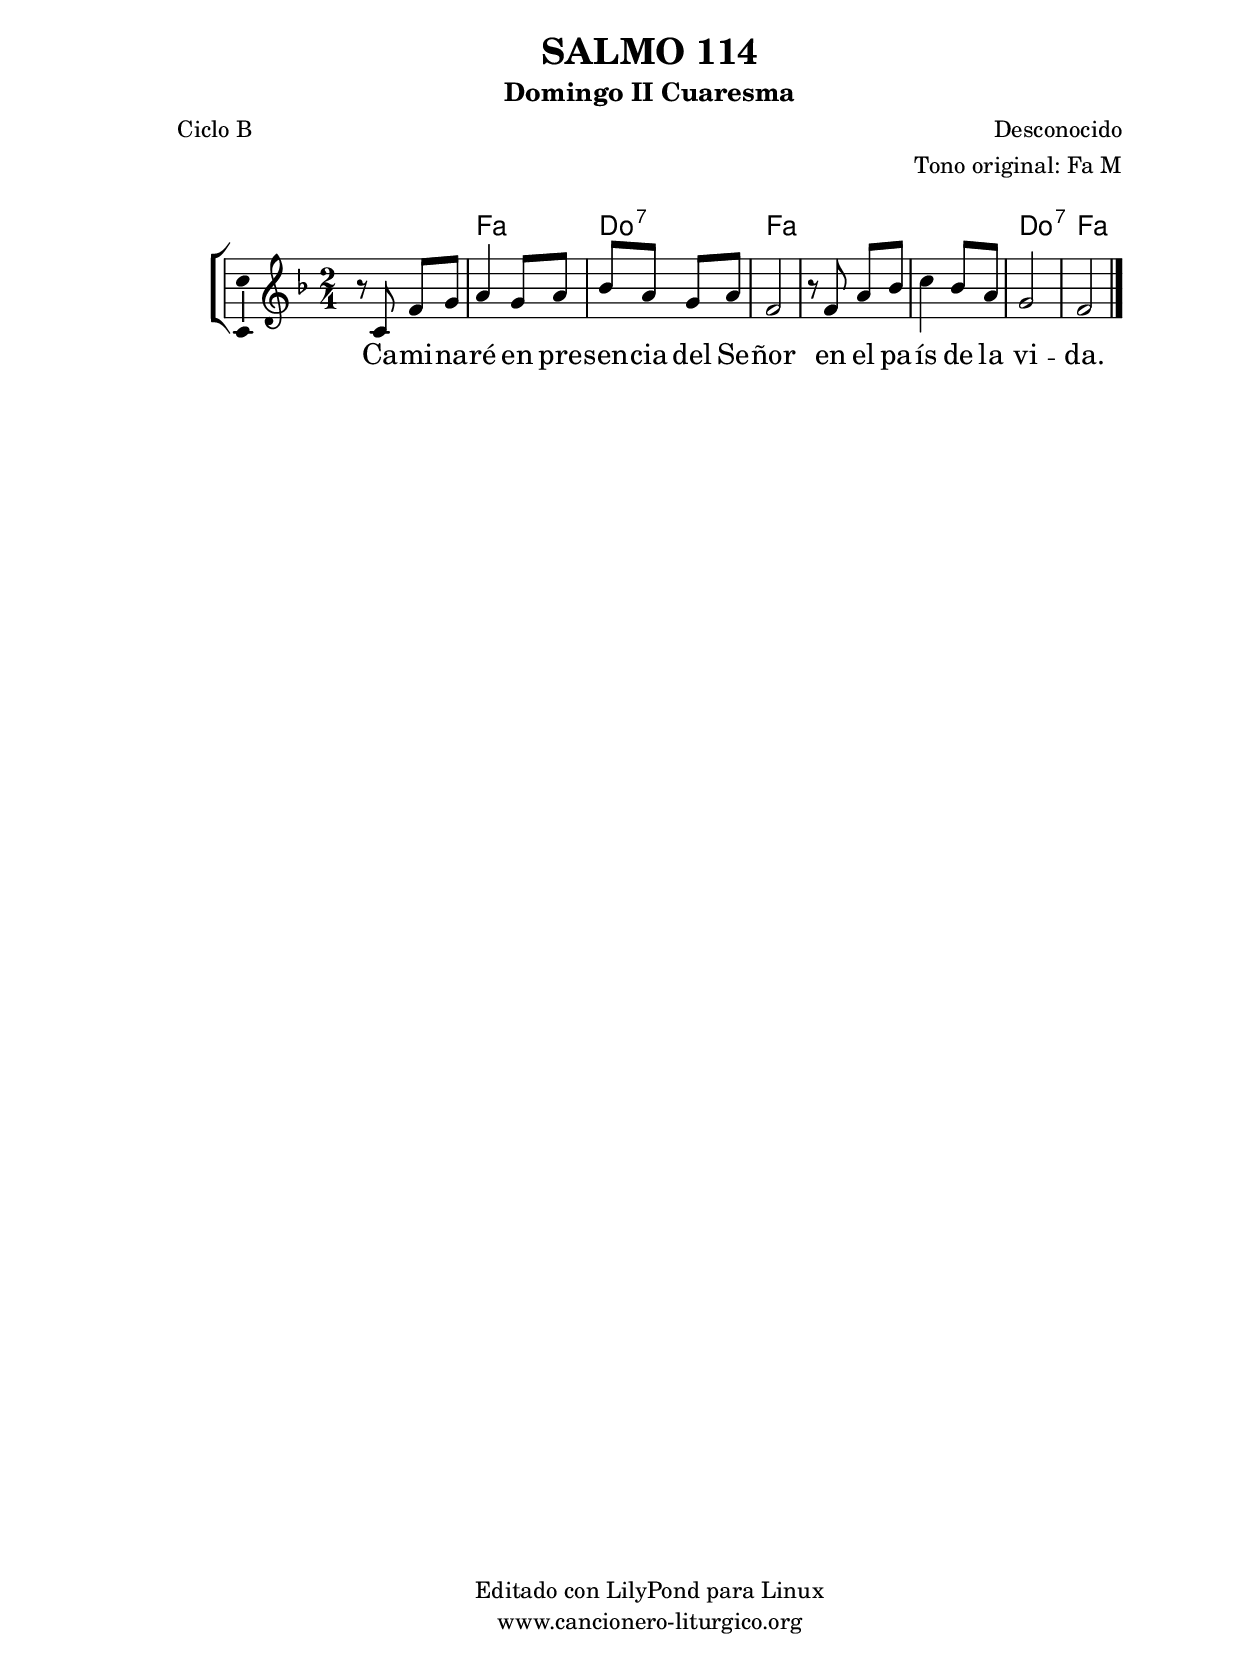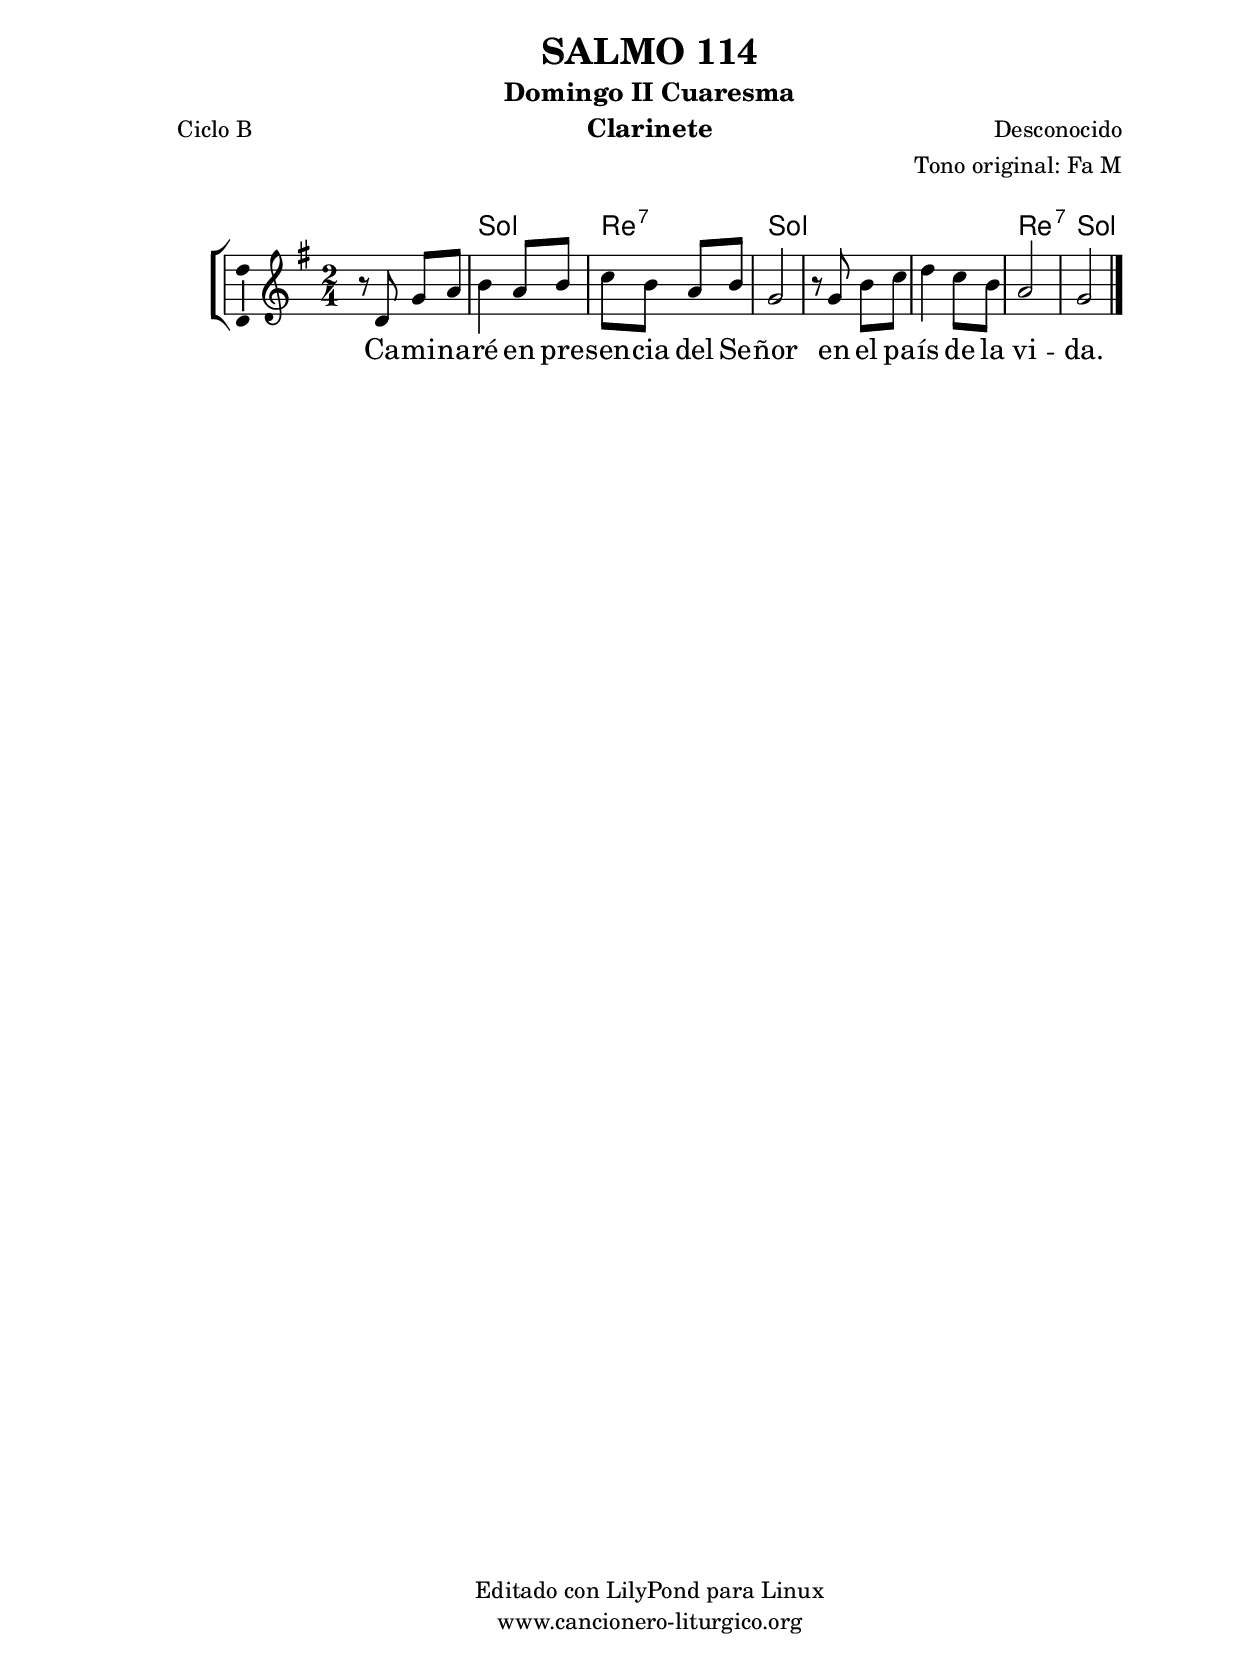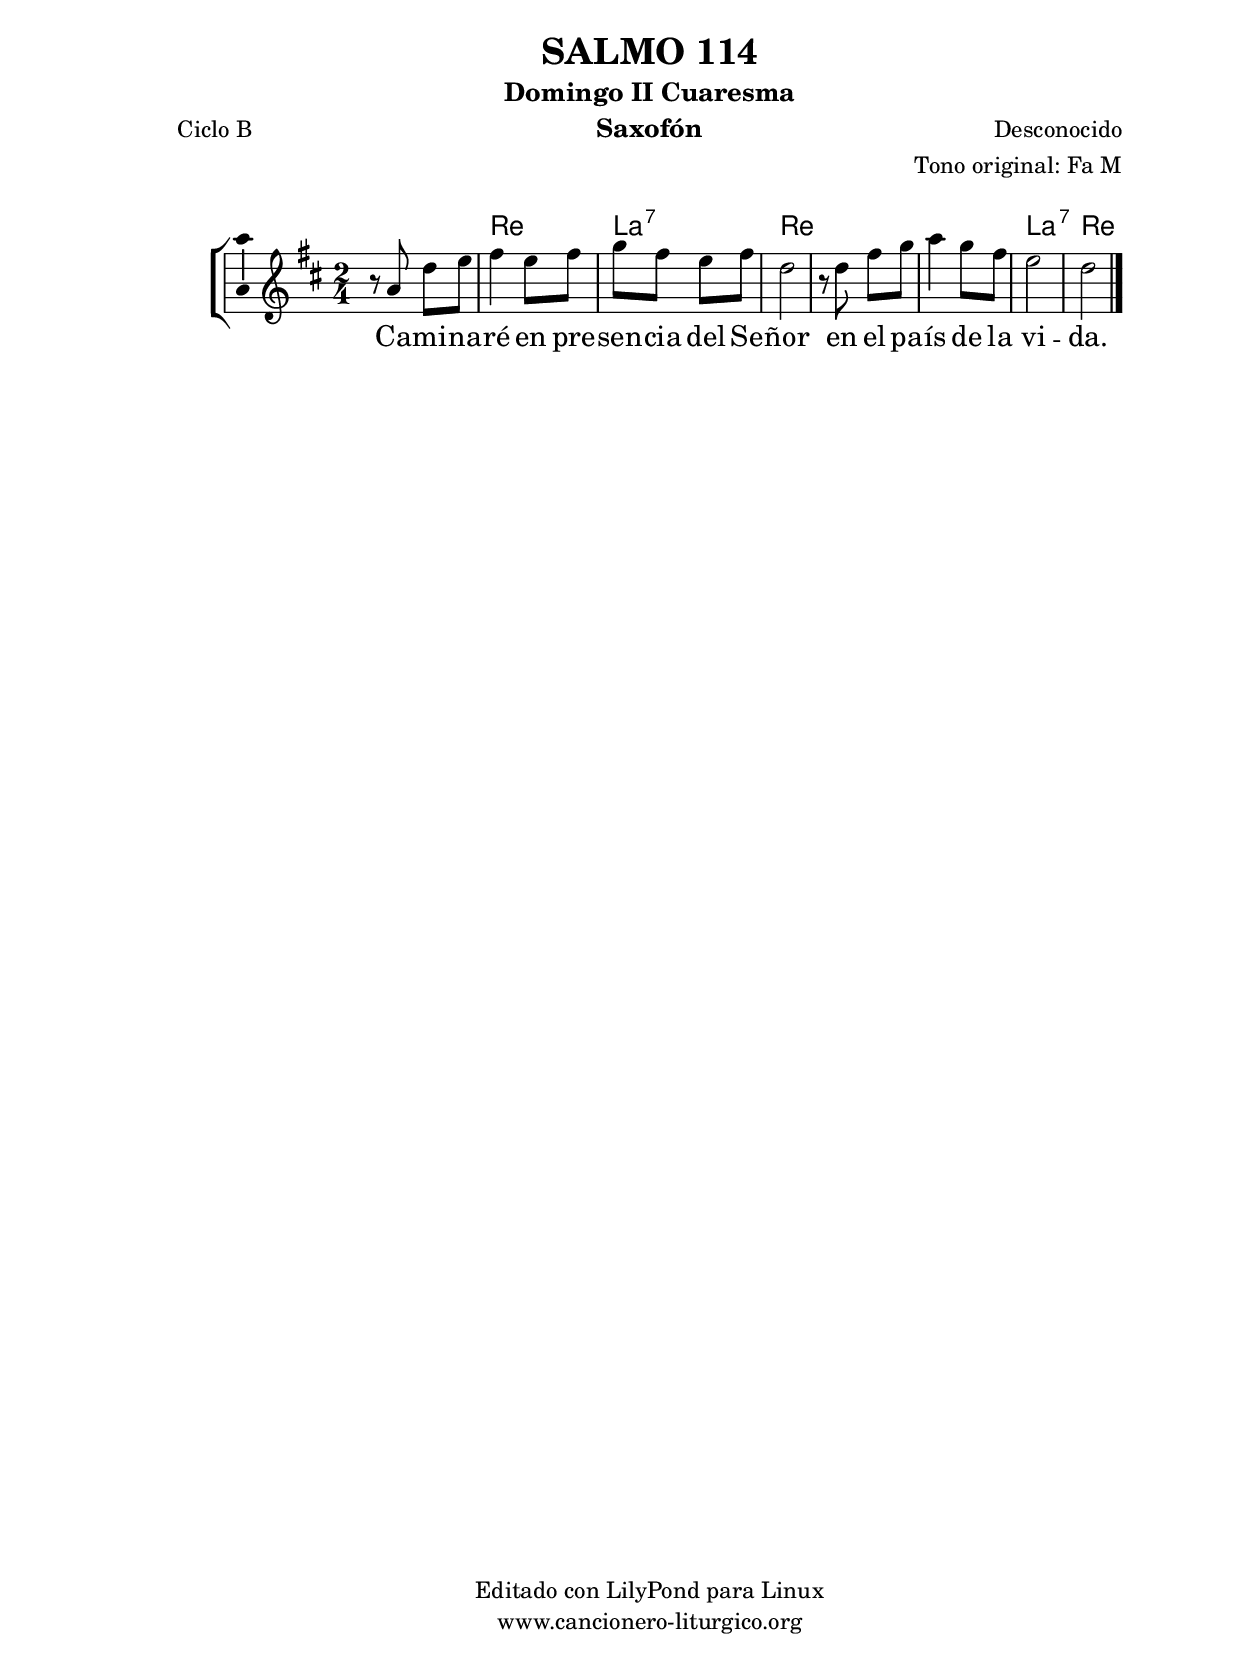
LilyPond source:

%
%para convertir .midi en .wav:
%timidity filename.midi -Ow -o finename.wav
%
%
%Para convertir de .wav a .mp3:
%lame -h -m j filename.wav
%
%
%para escuchar el midi:
%timidity nombrefichero.midi
%


%versión de lilypond para la que se ha escrito esta partitura:
\version "2.16.0"

	%Tamaño papel
	#(set-default-paper-size "a4")
	%Tamaño partitura
	#(set-global-staff-size 20)
	%No responde al pulsar sobre una nota
	#(ly:set-option 'point-and-click #f)

%parámetros del encabezamiento:
\header {
	title = "SALMO 114"
	subtitle = "Domingo II Cuaresma"
	composer = "Desconocido"
	poet = "Ciclo B"
	meter = ""
	arranger = "Tono original: Fa M"
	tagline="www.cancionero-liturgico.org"
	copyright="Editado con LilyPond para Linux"
	}

%parámetros asociados al papel:
\paper  {
	oddHeaderMarkup = \markup {\fill-line { \on-the-fly #not-first-page \fromproperty #'header:title \on-the-fly #not-first-page \fromproperty #'header:composer }}
	evenHeaderMarkup = \markup {\fill-line { \fromproperty #'header:composer \fromproperty #'header:title }}
	#(set-paper-size "a4")
	print-page-number = ##f
	first-page-number = 1
	print-first-page-number = ##f
%	head-separation = 3.0 \cm
	top-margin = 2.0 \cm
	bottom-margin = 0.5\cm
%%%	bottom-margin = -1.0\cm
	left-margin = 3.0 \cm
	line-width = 16.0 \cm 
	indent = 8\mm
	interscoreline = 2.\mm
	between-system-space = 15\mm
%	para que las partituras no llenen la hoja:
	ragged-bottom = ##t
%	idem para la última hoja:
	ragged-last-bottom = ##f
%	para que las partituras llenen el ancho del papel:
	ragged-last = ##f
	after-title-space = 2.5 \cm
%page-count=1
%system-count=2

	%Flexible Vertical Spacing
%	markup-markup-spacing =
%	#'((basic-distance . 15) (minimum-distance . 15) (padding . 3))
	markup-system-spacing =
	#'((basic-distance . 15) (minimum-distance . 15) (padding . 3))
	system-system-spacing =
	#'((basic-distance . 15) (minimum-distance . 15) (padding . 3))
	score-system-spacing =
	#'((basic-distance . 15) (minimum-distance . 15) (padding . 5))
%	top-system-spacing = % header
%	#'((basic-distance . 8) (minimum-distance . 0) (padding . 3))
%	top-markup-spacing =
%	#'((basic-distance . 20) (minimum-distance . 20) (padding . 3))
	last-bottom-spacing = % footer
	#'((basic-distance . 5) (minimum-distance . 5) (padding . 3))
%	score-markup-spacing =
%	#'((basic-distance . 16) (minimum-distance . 13) (padding . 3))

	}


%parámetros que afectan a toda la partitura:
global =  {
	%clave de sol (G):
	\clef G
	%armadura:
%	\transpose f g
	\key f \major
	\tempo 4=100
	\set Score.tempoHideNote = ##t
	}


acordes = {
	\italianChords
	\chordmode {
%	\transpose f g
{

s2 f2 c:7 f s f c:7 f

	}
	}
}

melodia = 
%	\transpose f g
{
	\relative c'{
	\time 2/4

r8 c8 f g
a4 g8 a
bes8 a g a
f2
r8 f8 a bes
c4 bes8 a
g2
f2

	\bar "|."
	}
	}


texto = \lyricmode {
Ca -- mi -- na -- ré en pre -- sen -- cia del Se -- ñor en el pa -- ís de la vi -- da.
	}


acordesStaff = \context ChordNames = acordesStaff <<
	\set chordChanges = ##t
	\acordes
	>>


vozStaff = \context Voice = vozStaff
\with {\consists "Ambitus_engraver"}
<<
%	\set Staff.instrumentName = ""
%	\set Staff.shortInstrumentName = ""
%	\set Staff.midiInstrument = #"clarinet"
%	\set Staff.midiInstrument = #"cello"
%	\set Staff.midiInstrument = #"flute"
	\set Staff.midiInstrument = #"electric guitar (jazz)"
%	\set Staff.midiInstrument = #"english horn"
%	\set Staff.midiInstrument = #"violin"
%	\set Staff.midiInstrument = #"glockenspiel"
	\set Staff.midiMinimumVolume = #0.7
	\set Staff.midiMaximumVolume = #0.9
	\global
	\melodia
	>>


textoStaff = \context Lyrics = textoStaff <<
	\lyricsto vozStaff \texto
	>>

\book {
	\score {
		\context ChoirStaff {
			\override StaffGroup.SystemStartBracket #'collapse-height = #1
			\override Score.SystemStartBar #'collapse-height = #1
			<<
			\acordesStaff
			\vozStaff
			\textoStaff
			>>
			}
		\layout {
	    		\context {
				\Lyrics
				\override LyricText #'font-size = #2
				}
	   		 \context {
				\Score
				%fontSize = #3
				\override StaffSymbol #'staff-space = #(magstep +3)
				%\override Beam #'thickness = #0.55
				%\override SpacingSpanner #'spacing-increment = #1.0
				%\override Slur #'height-limit = #1.5
				}
			}
		}
	\score {
		\unfoldRepeats
		\context ChoirStaff {
			<<
			\acordesStaff
			\vozStaff
			>>
			}
		\midi {
	  		\context {
	  			\Score
				tempoWholesPerMinute = #(ly:make-moment 70 4)
				}
			}
		}
	}

%Partitura para clarinete
#(define output-suffix "C")
\book {
	\header{
		instrument = "Clarinete"
		}
	\score {
		\context ChoirStaff {
			\override StaffGroup.SystemStartBracket #'collapse-height = #1
			\override Score.SystemStartBar #'collapse-height = #1
\transpose c d
			<<
			\acordesStaff
			\vozStaff
			\textoStaff
			>>
			}
		\layout {
	    		\context {
				\Lyrics
				\override LyricText #'font-size = #2
				}
	   		 \context {
				\Score
				%fontSize = #3
				\override StaffSymbol #'staff-space = #(magstep +3)
				%\override Beam #'thickness = #0.55
				%\override SpacingSpanner #'spacing-increment = #1.0
				%\override Slur #'height-limit = #1.5
				}
			}
		}
	}

%Partitura para saxofón
#(define output-suffix "S")
\book {
	\header{
		instrument = "Saxofón"
		}
	\score {
		\context ChoirStaff {
			\override StaffGroup.SystemStartBracket #'collapse-height = #1
			\override Score.SystemStartBar #'collapse-height = #1
\transpose c a
			<<
			\acordesStaff
			\vozStaff
			\textoStaff
			>>
			}
		\layout {
	    		\context {
				\Lyrics
				\override LyricText #'font-size = #2
				}
	   		 \context {
				\Score
				%fontSize = #3
				\override StaffSymbol #'staff-space = #(magstep +3)
				%\override Beam #'thickness = #0.55
				%\override SpacingSpanner #'spacing-increment = #1.0
				%\override Slur #'height-limit = #1.5
				}
			}
		}
	}

